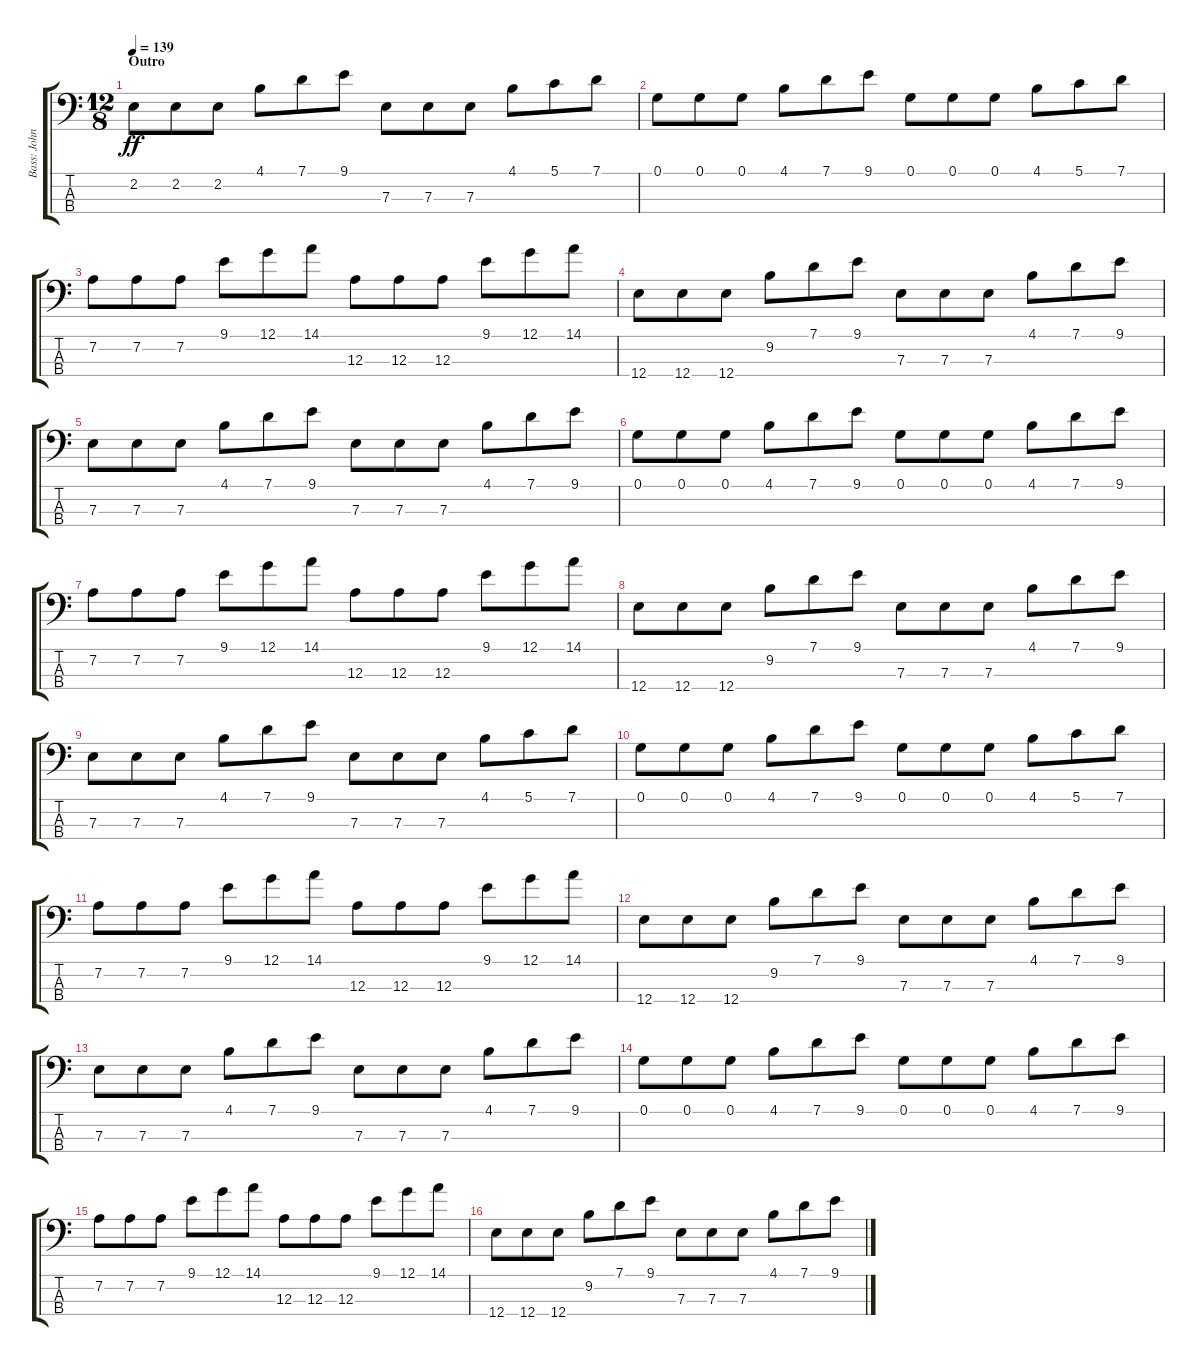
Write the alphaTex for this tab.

\track ("Bass: John Lodge" "Bass: John") {instrument electricbassfinger}
\staff {score tabs}
\tuning (G2 D2 A1 E1) {hide}
\ts (12 8)
\section ("" "Outro")
\tempo 139
\clef f4
\ks c
2.2.8{dy ff} 2.2.8 2.2.8 4.1.8 7.1.8 9.1.8 7.3.8 7.3.8 7.3.8 4.1.8 5.1.8 7.1.8 |
0.1.8 0.1.8 0.1.8 4.1.8 7.1.8 9.1.8 0.1.8 0.1.8 0.1.8 4.1.8 5.1.8 7.1.8 |
7.2.8 7.2.8 7.2.8 9.1.8 12.1.8 14.1.8 12.3.8 12.3.8 12.3.8 9.1.8 12.1.8 14.1.8 |
12.4.8 12.4.8 12.4.8 9.2.8 7.1.8 9.1.8 7.3.8 7.3.8 7.3.8 4.1.8 7.1.8 9.1.8 |
7.3.8 7.3.8 7.3.8 4.1.8 7.1.8 9.1.8 7.3.8 7.3.8 7.3.8 4.1.8 7.1.8 9.1.8 |
0.1.8 0.1.8 0.1.8 4.1.8 7.1.8 9.1.8 0.1.8 0.1.8 0.1.8 4.1.8 7.1.8 9.1.8 |
7.2.8 7.2.8 7.2.8 9.1.8 12.1.8 14.1.8 12.3.8 12.3.8 12.3.8 9.1.8 12.1.8 14.1.8 |
12.4.8 12.4.8 12.4.8 9.2.8 7.1.8 9.1.8 7.3.8 7.3.8 7.3.8 4.1.8 7.1.8 9.1.8 |
7.3.8 7.3.8 7.3.8 4.1.8 7.1.8 9.1.8 7.3.8 7.3.8 7.3.8 4.1.8 5.1.8 7.1.8 |
0.1.8 0.1.8 0.1.8 4.1.8 7.1.8 9.1.8 0.1.8 0.1.8 0.1.8 4.1.8 5.1.8 7.1.8 |
7.2.8 7.2.8 7.2.8 9.1.8 12.1.8 14.1.8 12.3.8 12.3.8 12.3.8 9.1.8 12.1.8 14.1.8 |
12.4.8 12.4.8 12.4.8 9.2.8 7.1.8 9.1.8 7.3.8 7.3.8 7.3.8 4.1.8 7.1.8 9.1.8 |
7.3.8 7.3.8 7.3.8 4.1.8 7.1.8 9.1.8 7.3.8 7.3.8 7.3.8 4.1.8 7.1.8 9.1.8 |
0.1.8 0.1.8 0.1.8 4.1.8 7.1.8 9.1.8 0.1.8 0.1.8 0.1.8 4.1.8 7.1.8 9.1.8 |
7.2.8 7.2.8 7.2.8 9.1.8 12.1.8 14.1.8 12.3.8 12.3.8 12.3.8 9.1.8 12.1.8 14.1.8 |
12.4.8 12.4.8 12.4.8 9.2.8 7.1.8 9.1.8 7.3.8 7.3.8 7.3.8 4.1.8 7.1.8 9.1.8
